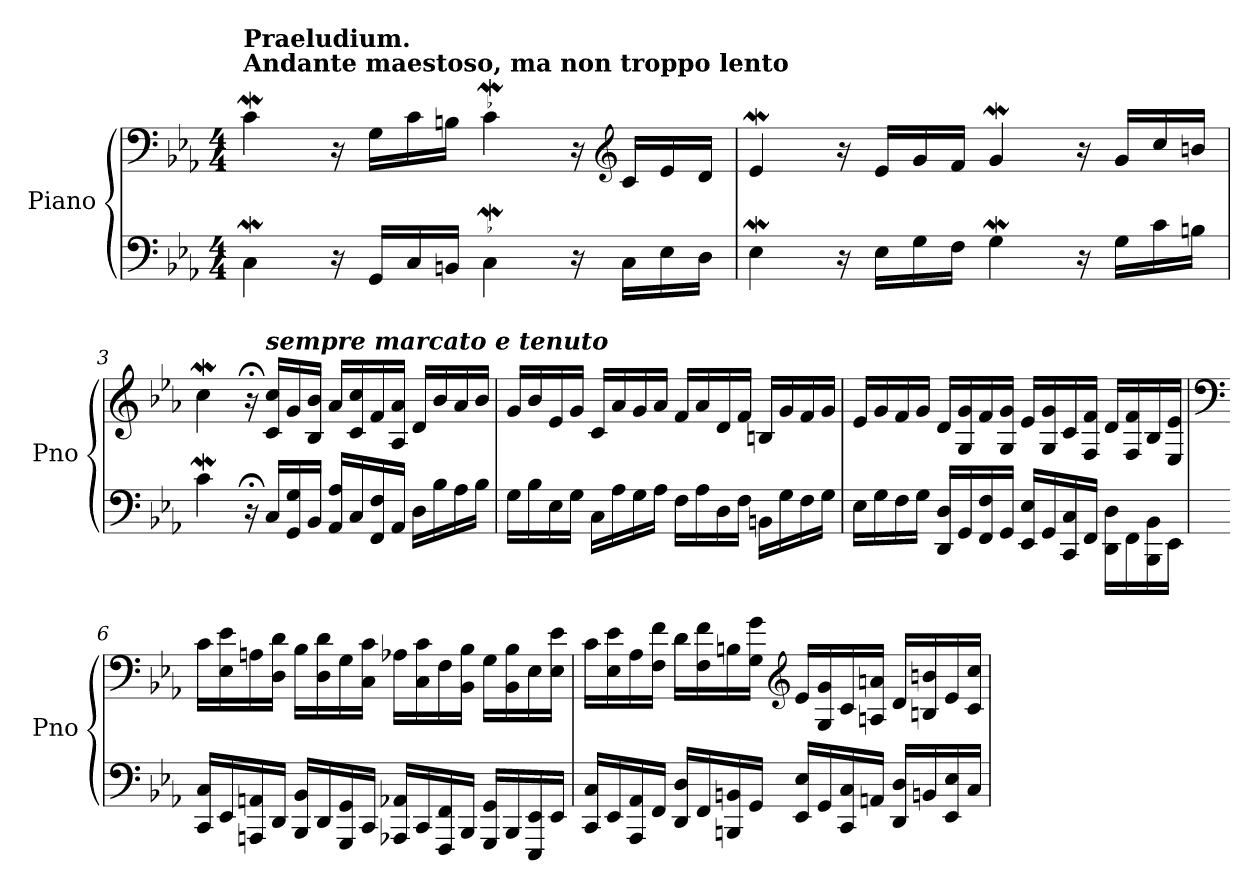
**kern	**kern	**dynam
*part1	*part1	*part1
*staff2	*staff1	*staff1/2
*I"Piano	*	*
*I'Pno	*	*
*clefF4	*clefF4	*
*k[b-e-a-]	*k[b-e-a-]	*
*M4/4	*M4/4	*
=1	=1	=1
!	!LO:TX:a:B:t=Andante maestoso, ma non troppo lento	!
!	!LO:TX:a:B:t=Praeludium.	!
4CW\	4cW\	.
16r	16r	.
16GG/LL	16G\LL	.
16C/	16c\	.
16BBn/JJ	16Bn\JJ	.
4CW\	4cW\	.
16r	16r	.
*	*clefG2	*
16C\LL	16c/LL	.
16E-\	16e-/	.
16D\JJ	16d/JJ	.
=2	=2	=2
4E-w\	4e-w/	.
16r	16r	.
16E-\LL	16e-/LL	.
16G\	16g/	.
16F\JJ	16f/JJ	.
4GW\	4gW/	.
16r	16r	.
16G\LL	16g/LL	.
16c\	16cc/	.
16Bn\JJ	16bn/JJ	.
=3	=3	=3
4cW\	4ccW\	.
16r;<	16r;<	.
!	!LO:TX:a:Bi:t=sempre marcato e tenuto	!
16C/LL	16c/ 16cc/LL	.
16GG/ 16G/	16g/	.
16BB-/JJ	16B-/ 16b-/JJ	.
16AA-/ 16A-/LL	16a-/LL	.
16C/	16c/ 16cc/	.
16FF/ 16F/	16f/	.
16AA-/JJ	16A-/ 16a-/JJ	.
16D\LL	16d/LL	.
16B-\	16b-/	.
16A-\	16a-/	.
16B-\JJ	16b-/JJ	.
!!LO:LB:g=z
=4	=4	=4
16G\LL	16g/LL	.
16B-\	16b-/	.
16E-\	16e-/	.
16G\JJ	16g/JJ	.
16C\LL	16c/LL	.
16A-\	16a-/	.
16G\	16g/	.
16A-\JJ	16a-/JJ	.
16F\LL	16f/LL	.
16A-\	16a-/	.
16D\	16d/	.
16F\JJ	16f/JJ	.
16BBn\LL	16Bn/LL	.
16G\	16g/	.
16F\	16f/	.
16G\JJ	16g/JJ	.
=5	=5	=5
16E-\LL	16e-/LL	.
16G\	16g/	.
16F\	16f/	.
16G\JJ	16g/JJ	.
16DD/ 16D/LL	16d/LL	.
16GG/	16G/ 16g/	.
16FF/ 16F/	16f/	.
16GG/JJ	16G/ 16g/JJ	.
16EE-/ 16E-/LL	16e-/LL	.
16GG/	16G/ 16g/	.
16CC/ 16C/	16c/	.
16FF/JJ	16F/ 16f/JJ	.
16DD\ 16D\LL	16d/LL	.
16FF\	16F/ 16f/	.
16BBB-\ 16BB-\	16B-/	.
16EE-\JJ	16E-/ 16e-/JJ	.
!!LO:LB:g=z
=6	=6	=6
*	*clefF4	*
!	!	!LO:DY:a=2
16CC/ 16C/LL	16c\LL	other-dynamics
16EE-/	16E-\ 16e-\	.
16AAAn/ 16AAn/	16An\	.
16DD/JJ	16D\ 16d\JJ	.
16BBB-/ 16BB-/LL	16B-\LL	.
16DD/	16D\ 16d\	.
16GGG/ 16GG/	16G\	.
16CC/JJ	16C\ 16c\JJ	.
16AAA-X/ 16AA-X/LL	16A-X\LL	.
16CC/	16C\ 16c\	.
16FFF/ 16FF/	16F\	.
16BBB-/JJ	16BB-\ 16B-\JJ	.
16GGG/ 16GG/LL	16G\LL	.
16BBB-/	16BB-\ 16B-\	.
16EEE-/ 16EE-/	16E-\	.
16EE-/JJ	16E-\ 16e-\JJ	.
=7	=7	=7
16CC/ 16C/LL	16c\LL	.
16EE-/	16E-\ 16e-\	.
16AAA-/ 16AA-/	16A-\	.
16FF/JJ	16F\ 16f\JJ	.
16DD/ 16D/LL	16d\LL	.
16FF/	16F\ 16f\	.
16BBBn/ 16BBn/	16Bn\	.
16GG/JJ	16G\ 16g\JJ	.
*	*clefG2	*
16EE-/ 16E-/LL	16e-/LL	.
16GG/	16G/ 16g/	.
16CC/ 16C/	16c/	.
16AAni/JJ	16Ani/ 16ani/JJ	.
16DD/ 16D/LL	16d/LL	.
16BBn/	16Bn/ 16bn/	.
16EE-/ 16E-/	16e-/	.
16C/JJ	16c/ 16cc/JJ	.
=	=	=
*-	*-	*-
